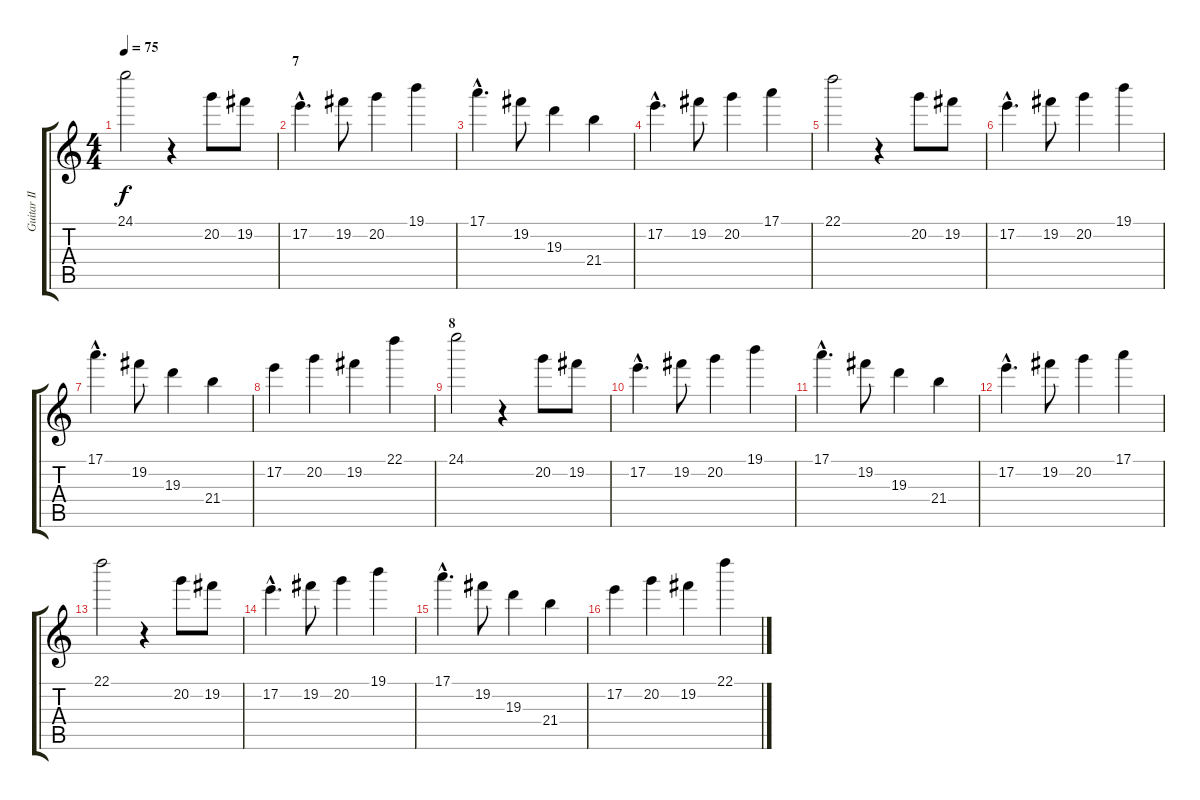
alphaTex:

\track ("Guitar II" "Guitar II") {instrument overdrivenguitar}
\staff {score tabs}
\tuning (E4 B3 G3 D3 A2 E2) {hide}
\ts (4 4)
\tempo 75
\clef g2
\ks c
24.1.2{dy f} r.4 20.2.8 19.2.8 |
\section ("" "7")
17.2{hac}.4{d} 19.2.8 20.2.4 19.1.4 |
17.1{hac}.4{d} 19.2.8 19.3.4 21.4.4 |
17.2{hac}.4{d} 19.2.8 20.2.4 17.1.4 |
22.1.2 r.4 20.2.8 19.2.8 |
17.2{hac}.4{d} 19.2.8 20.2.4 19.1.4 |
17.1{hac}.4{d} 19.2.8 19.3.4 21.4.4 |
17.2.4 20.2.4 19.2.4 22.1.4 |
\section ("" "8")
24.1.2 r.4 20.2.8 19.2.8 |
17.2{hac}.4{d} 19.2.8 20.2.4 19.1.4 |
17.1{hac}.4{d} 19.2.8 19.3.4 21.4.4 |
17.2{hac}.4{d} 19.2.8 20.2.4 17.1.4 |
22.1.2 r.4 20.2.8 19.2.8 |
17.2{hac}.4{d} 19.2.8 20.2.4 19.1.4 |
17.1{hac}.4{d} 19.2.8 19.3.4 21.4.4 |
17.2.4 20.2.4 19.2.4 22.1.4
